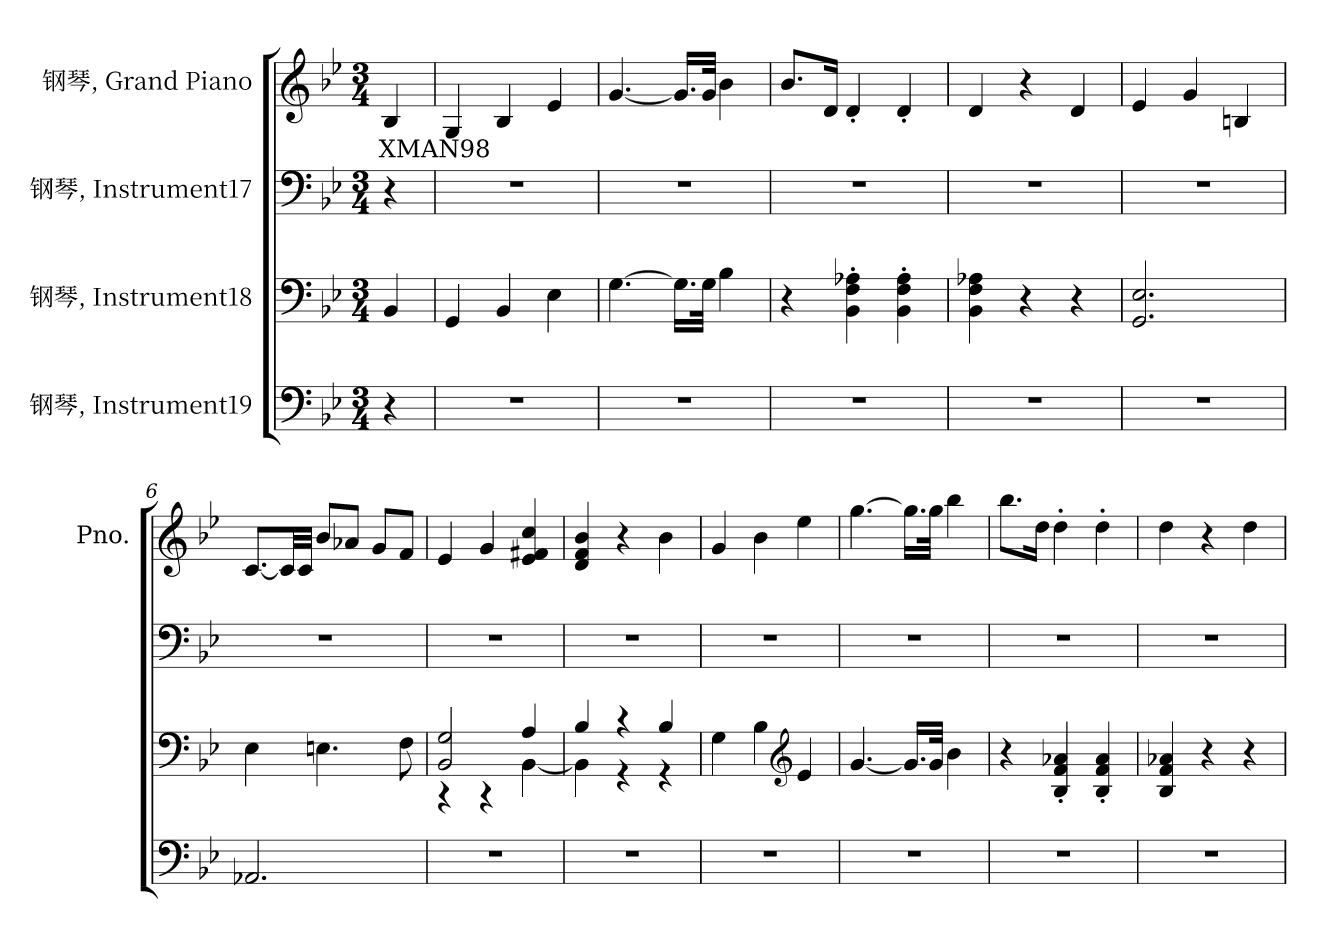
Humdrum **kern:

**kern	**kern	**kern	**kern	**text
*part4	*part3	*part2	*part1	*part1
*staff4	*staff3	*staff2	*staff1	*staff1
*I"钢琴, Instrument19	*I"钢琴, Instrument18	*I"钢琴, Instrument17	*I"钢琴, Grand Piano	*
*	*	*	*I'Pno.	*
*clefF4	*clefF4	*clefF4	*clefG2	*
*k[b-e-]	*k[b-e-]	*k[b-e-]	*k[b-e-]	*
*M3/4	*M3/4	*M3/4	*M3/4	*
*MM144	*MM144	*MM144	*MM144	*
=	=	=	=	=
4r	4BB-/	4r	4B-/	XMAN98
=1	=1	=1	=1	=1
2.r	4GG/	2.r	4G/	.
.	4BB-/	.	4B-/	.
.	4E-\	.	4e-/	.
=2	=2	=2	=2	=2
2.r	[4.G\	2.r	[4.g/	.
.	16.G\LL]	.	16.g/LL]	.
.	32G\JJk	.	32g/JJk	.
.	4B-\	.	4b-\	.
=3	=3	=3	=3	=3
2.r	4r	2.r	8.b-/L	.
.	.	.	16d/Jk	.
.	4BB-\' 4F\' 4A-X\'	.	4d'/	.
.	4BB-\' 4F\' 4A-\'	.	4d'/	.
=4	=4	=4	=4	=4
2.r	4BB-\ 4F\ 4A-X\	2.r	4d/	.
.	4r	.	4r	.
.	4r	.	4d/	.
=5	=5	=5	=5	=5
2.r	2.GG/ 2.E-/	2.r	4e-/	.
.	.	.	4g/	.
.	.	.	4Bn/	.
!!LO:LB:g=z
=6	=6	=6	=6	=6
2.AA-X/	4E-\	2.r	[8.c/L	.
.	.	.	32c/LL]	.
.	.	.	32c/JJJ	.
.	4.En\	.	8b-/L	.
.	.	.	8a-X/J	.
.	.	.	8g/L	.
.	8F\	.	8f/J	.
=7	=7	=7	=7	=7
*	*^	*	*	*
2.r	2BB-/ 2G/	4r	2.r	4e-/	.
.	.	4r	.	4g/	.
.	4A/	[4BB-\	.	4e-/ 4f#X/ 4cc/	.
=8	=8	=8	=8	=8	=8
2.r	4B-/	4BB-\]	2.r	4d/ 4f/ 4b-/	.
.	4r	4r	.	4r	.
.	4B-/	4r	.	4b-\	.
*	*v	*v	*	*	*
=9	=9	=9	=9	=9
2.r	4G\	2.r	4g/	.
.	4B-\	.	4b-\	.
*	*clefG2	*	*	*
.	4e-/	.	4ee-\	.
=10	=10	=10	=10	=10
2.r	[4.g/	2.r	[4.gg\	.
.	16.g/LL]	.	16.gg\LL]	.
.	32g/JJk	.	32gg\JJk	.
.	4b-\	.	4bb-\	.
=11	=11	=11	=11	=11
2.r	4r	2.r	8.bb-\L	.
.	.	.	16dd\Jk	.
.	4B-/' 4f/' 4a-X/'	.	4dd'\	.
.	4B-/' 4f/' 4a-/'	.	4dd'\	.
=12	=12	=12	=12	=12
2.r	4B-/ 4f/ 4a-X/	2.r	4dd\	.
.	4r	.	4r	.
.	4r	.	4dd\	.
=	=	=	=	=
*-	*-	*-	*-	*-
